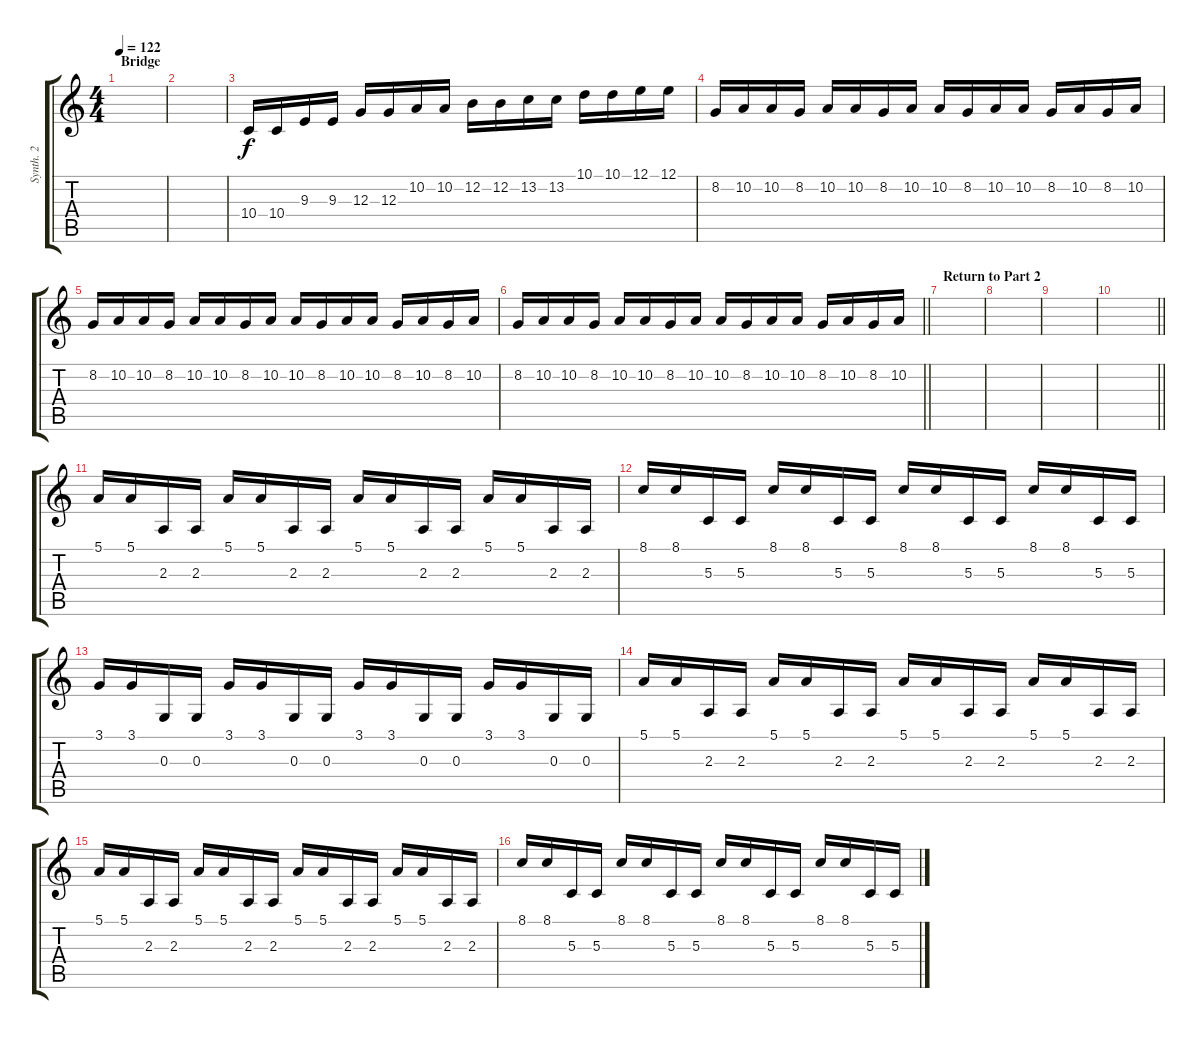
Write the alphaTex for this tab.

\track ("Synth. 2" "Synth. 2") {instrument fx1rain}
\staff {score tabs}
\tuning (E4 B3 G3 D3 A2 E2) {hide}
\ts (4 4)
\section ("" "Bridge")
\tempo 122
\clef g2
\ks c
|
|
10.4.16 10.4.16 9.3.16 9.3.16 12.3.16 12.3.16 10.2.16 10.2.16 12.2.16 12.2.16 13.2.16 13.2.16 10.1.16 10.1.16 12.1.16 12.1.16 |
8.2.16 10.2.16 10.2.16 8.2.16 10.2.16 10.2.16 8.2.16 10.2.16 10.2.16 8.2.16 10.2.16 10.2.16 8.2.16 10.2.16 8.2.16 10.2.16 |
8.2.16 10.2.16 10.2.16 8.2.16 10.2.16 10.2.16 8.2.16 10.2.16 10.2.16 8.2.16 10.2.16 10.2.16 8.2.16 10.2.16 8.2.16 10.2.16 |
\barLineRight lightlight
8.2.16 10.2.16 10.2.16 8.2.16 10.2.16 10.2.16 8.2.16 10.2.16 10.2.16 8.2.16 10.2.16 10.2.16 8.2.16 10.2.16 8.2.16 10.2.16 |
\section ("" "Return to Part 2")
|
|
|
\barLineRight lightlight
|
5.1.16 5.1.16 2.3.16 2.3.16 5.1.16 5.1.16 2.3.16 2.3.16 5.1.16 5.1.16 2.3.16 2.3.16 5.1.16 5.1.16 2.3.16 2.3.16 |
8.1.16 8.1.16 5.3.16 5.3.16 8.1.16 8.1.16 5.3.16 5.3.16 8.1.16 8.1.16 5.3.16 5.3.16 8.1.16 8.1.16 5.3.16 5.3.16 |
3.1.16 3.1.16 0.3.16 0.3.16 3.1.16 3.1.16 0.3.16 0.3.16 3.1.16 3.1.16 0.3.16 0.3.16 3.1.16 3.1.16 0.3.16 0.3.16 |
5.1.16 5.1.16 2.3.16 2.3.16 5.1.16 5.1.16 2.3.16 2.3.16 5.1.16 5.1.16 2.3.16 2.3.16 5.1.16 5.1.16 2.3.16 2.3.16 |
5.1.16 5.1.16 2.3.16 2.3.16 5.1.16 5.1.16 2.3.16 2.3.16 5.1.16 5.1.16 2.3.16 2.3.16 5.1.16 5.1.16 2.3.16 2.3.16 |
8.1.16 8.1.16 5.3.16 5.3.16 8.1.16 8.1.16 5.3.16 5.3.16 8.1.16 8.1.16 5.3.16 5.3.16 8.1.16 8.1.16 5.3.16 5.3.16
